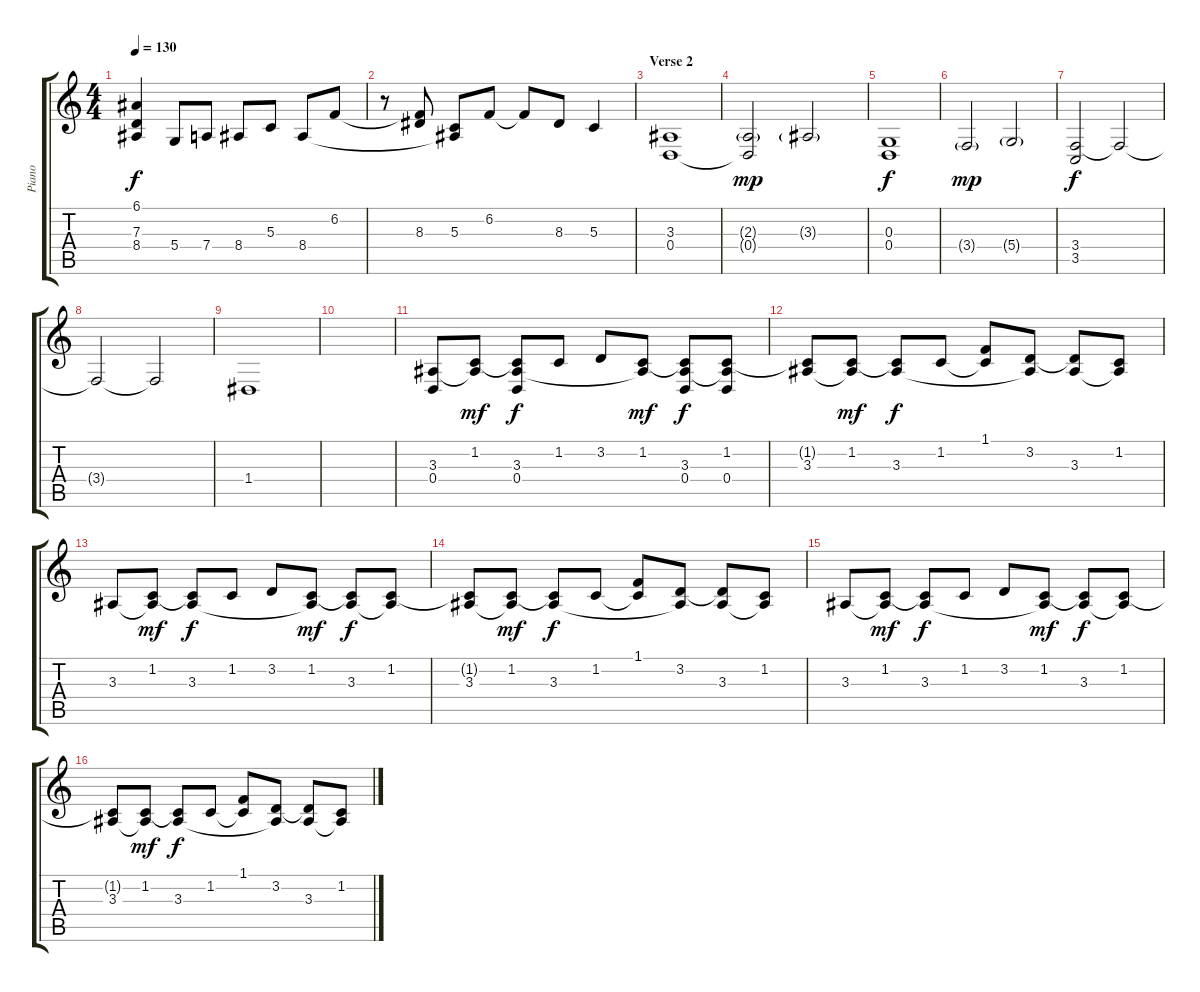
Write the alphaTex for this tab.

\track ("Piano" "Piano") {instrument acousticgrandpiano}
\staff {score tabs}
\tuning (E4 B3 G3 D3 A2 E2) {hide}
\ts (4 4)
\tempo 130
\clef g2
\ks c
(6.1{t} 7.3{t} 8.4).4{dy f} 5.4.8 7.4.8 8.4.8 5.3.8 8.4.8 6.2.8 |
r.8 (6.2{t} 8.3).8 (5.3 8.4{t}).8 6.2.8 6.2{t}.8 8.3.8 5.3.4 |
\section ("" "Verse 2")
(3.3 0.4).1{volume 9} |
(2.3{g} 0.4{t}).2{dy mp} 3.3{g}.2 |
(0.3 0.4).1{dy f volume 6} |
3.4{g}.2{dy mp} 5.4{g}.2 |
(3.4 3.5).2{dy f} 3.4{t}.2 |
3.4{t}.2 3.4{t}.2 |
1.4.1 |
|
(3.3 0.4).8{volume 10 balance 16} (1.2 3.3{t}).8{dy mf} (1.2{t} 3.3 0.4).8{dy f} 1.2.8 3.2.8 (1.2 3.3{t}).8{dy mf} (1.2{t} 3.3 0.4).8{dy f} (1.2 3.3{t} 0.4).8 |
(1.2{t} 3.3).8 (1.2 3.3{t}).8{dy mf} (1.2{t} 3.3).8{dy f} 1.2.8 (1.1 1.2{t}).8 (3.2 3.3{t}).8 (3.2{t} 3.3).8 (1.2 3.3{t}).8 |
3.3.8 (1.2 3.3{t}).8{dy mf} (1.2{t} 3.3).8{dy f} 1.2.8 3.2.8 (1.2 3.3{t}).8{dy mf} (1.2{t} 3.3).8{dy f} (1.2 3.3{t}).8 |
(1.2{t} 3.3).8 (1.2 3.3{t}).8{dy mf} (1.2{t} 3.3).8{dy f} 1.2.8 (1.1 1.2{t}).8 (3.2 3.3{t}).8 (3.2{t} 3.3).8 (1.2 3.3{t}).8 |
3.3.8 (1.2 3.3{t}).8{dy mf} (1.2{t} 3.3).8{dy f} 1.2.8 3.2.8 (1.2 3.3{t}).8{dy mf} (1.2{t} 3.3).8{dy f} (1.2 3.3{t}).8 |
(1.2{t} 3.3).8 (1.2 3.3{t}).8{dy mf} (1.2{t} 3.3).8{dy f} 1.2.8 (1.1 1.2{t}).8 (3.2 3.3{t}).8 (3.2{t} 3.3).8 (1.2 3.3{t}).8
